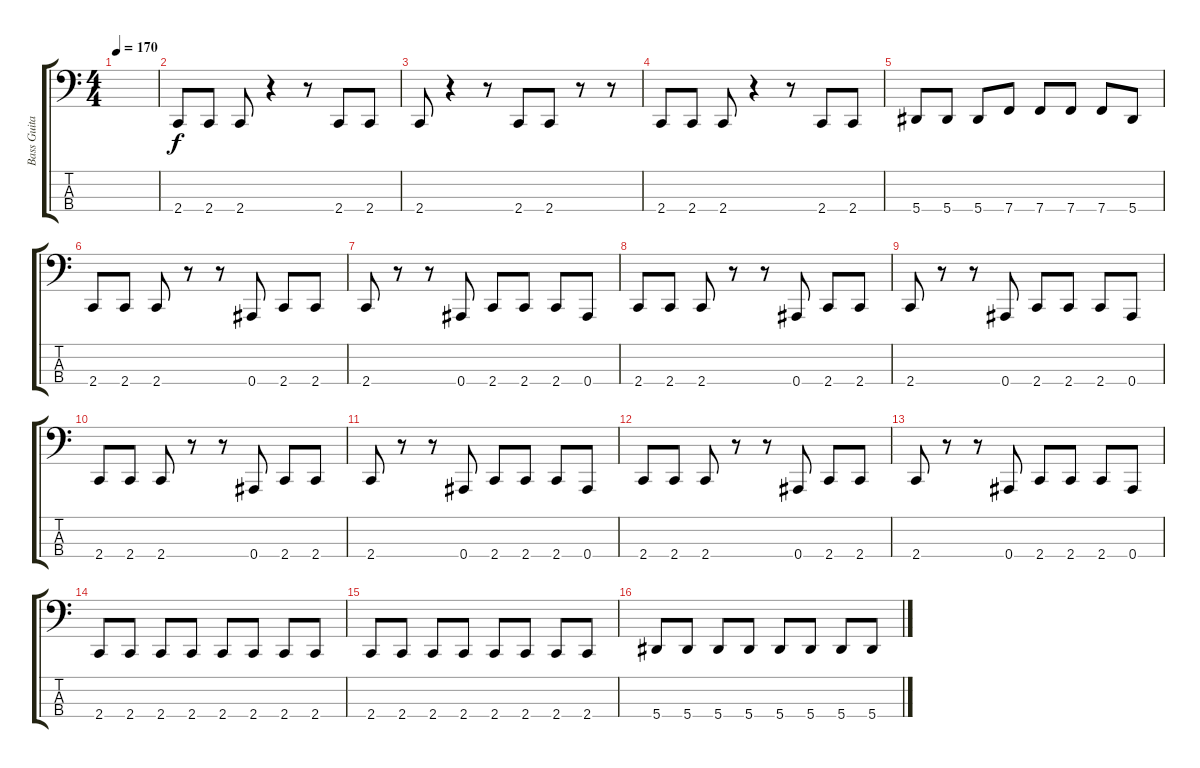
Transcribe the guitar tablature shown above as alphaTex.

\track ("Bass Guitar" "Bass Guita") {instrument electricbassfinger}
\staff {score tabs}
\tuning (Eb2 Bb1 F1 Bb0) {hide}
\ts (4 4)
\tempo 170
\clef f4
\ks c
|
2.4.8 2.4.8 2.4.8 r.4 r.8 2.4.8 2.4.8 |
2.4.8 r.4 r.8 2.4.8 2.4.8 r.8 r.8 |
2.4.8 2.4.8 2.4.8 r.4 r.8 2.4.8 2.4.8 |
5.4.8 5.4.8 5.4.8 7.4.8 7.4.8 7.4.8 7.4.8 5.4.8 |
2.4.8 2.4.8 2.4.8 r.8 r.8 0.4.8 2.4.8 2.4.8 |
2.4.8 r.8 r.8 0.4.8 2.4.8 2.4.8 2.4.8 0.4.8 |
2.4.8 2.4.8 2.4.8 r.8 r.8 0.4.8 2.4.8 2.4.8 |
2.4.8 r.8 r.8 0.4.8 2.4.8 2.4.8 2.4.8 0.4.8 |
2.4.8 2.4.8 2.4.8 r.8 r.8 0.4.8 2.4.8 2.4.8 |
2.4.8 r.8 r.8 0.4.8 2.4.8 2.4.8 2.4.8 0.4.8 |
2.4.8 2.4.8 2.4.8 r.8 r.8 0.4.8 2.4.8 2.4.8 |
2.4.8 r.8 r.8 0.4.8 2.4.8 2.4.8 2.4.8 0.4.8 |
2.4.8 2.4.8 2.4.8 2.4.8 2.4.8 2.4.8 2.4.8 2.4.8 |
2.4.8 2.4.8 2.4.8 2.4.8 2.4.8 2.4.8 2.4.8 2.4.8 |
5.4.8 5.4.8 5.4.8 5.4.8 5.4.8 5.4.8 5.4.8 5.4.8
